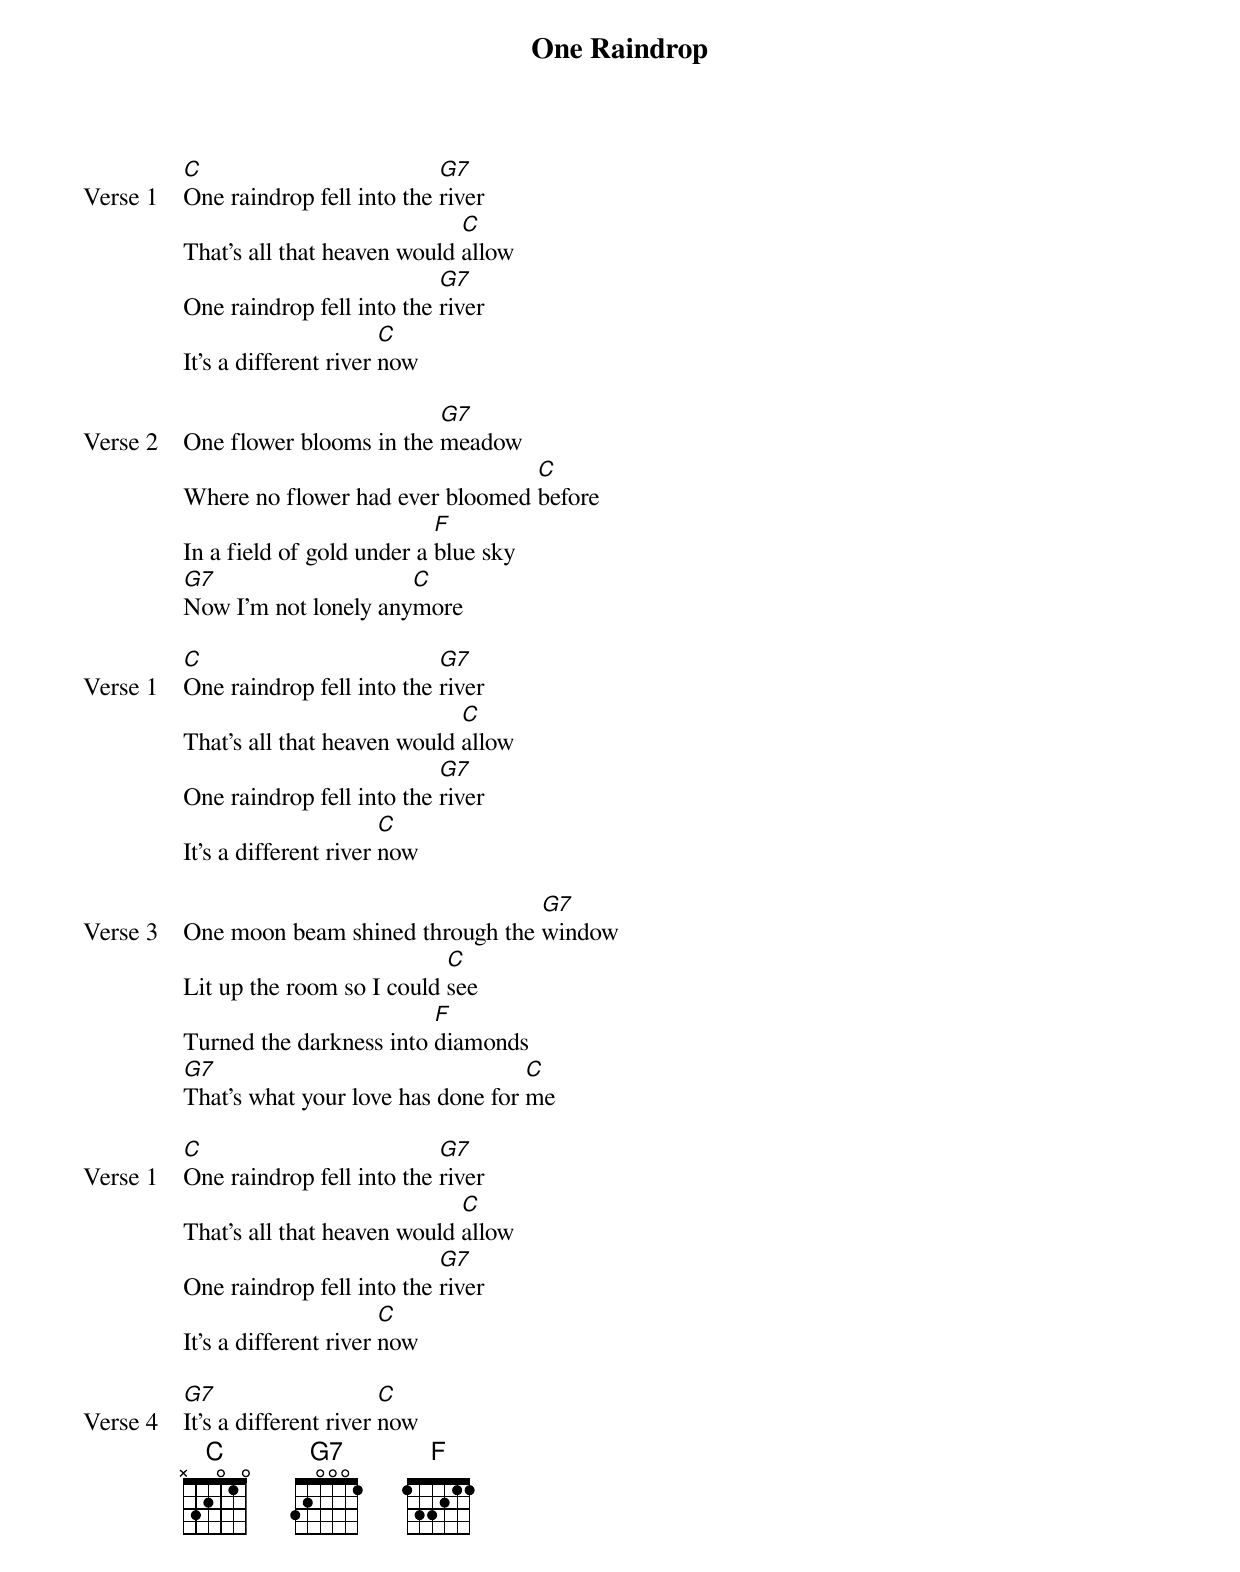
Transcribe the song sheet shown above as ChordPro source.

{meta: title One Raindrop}
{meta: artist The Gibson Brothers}
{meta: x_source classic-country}
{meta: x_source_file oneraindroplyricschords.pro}
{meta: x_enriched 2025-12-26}

{start_of_verse: Verse 1}
[C]One raindrop fell into the [G7]river
That's all that heaven would [C]allow
One raindrop fell into the [G7]river
It's a different river [C]now
{end_of_verse}

{start_of_verse: Verse 2}
One flower blooms in the [G7]meadow
Where no flower had ever bloomed [C]before
In a field of gold under a [F]blue sky
[G7]Now I'm not lonely any[C]more
{end_of_verse}

{start_of_verse: Verse 1}
[C]One raindrop fell into the [G7]river
That's all that heaven would [C]allow
One raindrop fell into the [G7]river
It's a different river [C]now
{end_of_verse}

{start_of_verse: Verse 3}
One moon beam shined through the [G7]window
Lit up the room so I could [C]see
Turned the darkness into [F]diamonds
[G7]That's what your love has done for [C]me
{end_of_verse}

{start_of_verse: Verse 1}
[C]One raindrop fell into the [G7]river
That's all that heaven would [C]allow
One raindrop fell into the [G7]river
It's a different river [C]now
{end_of_verse}

{start_of_verse: Verse 4}
[G7]It's a different river [C]now
{end_of_verse}
